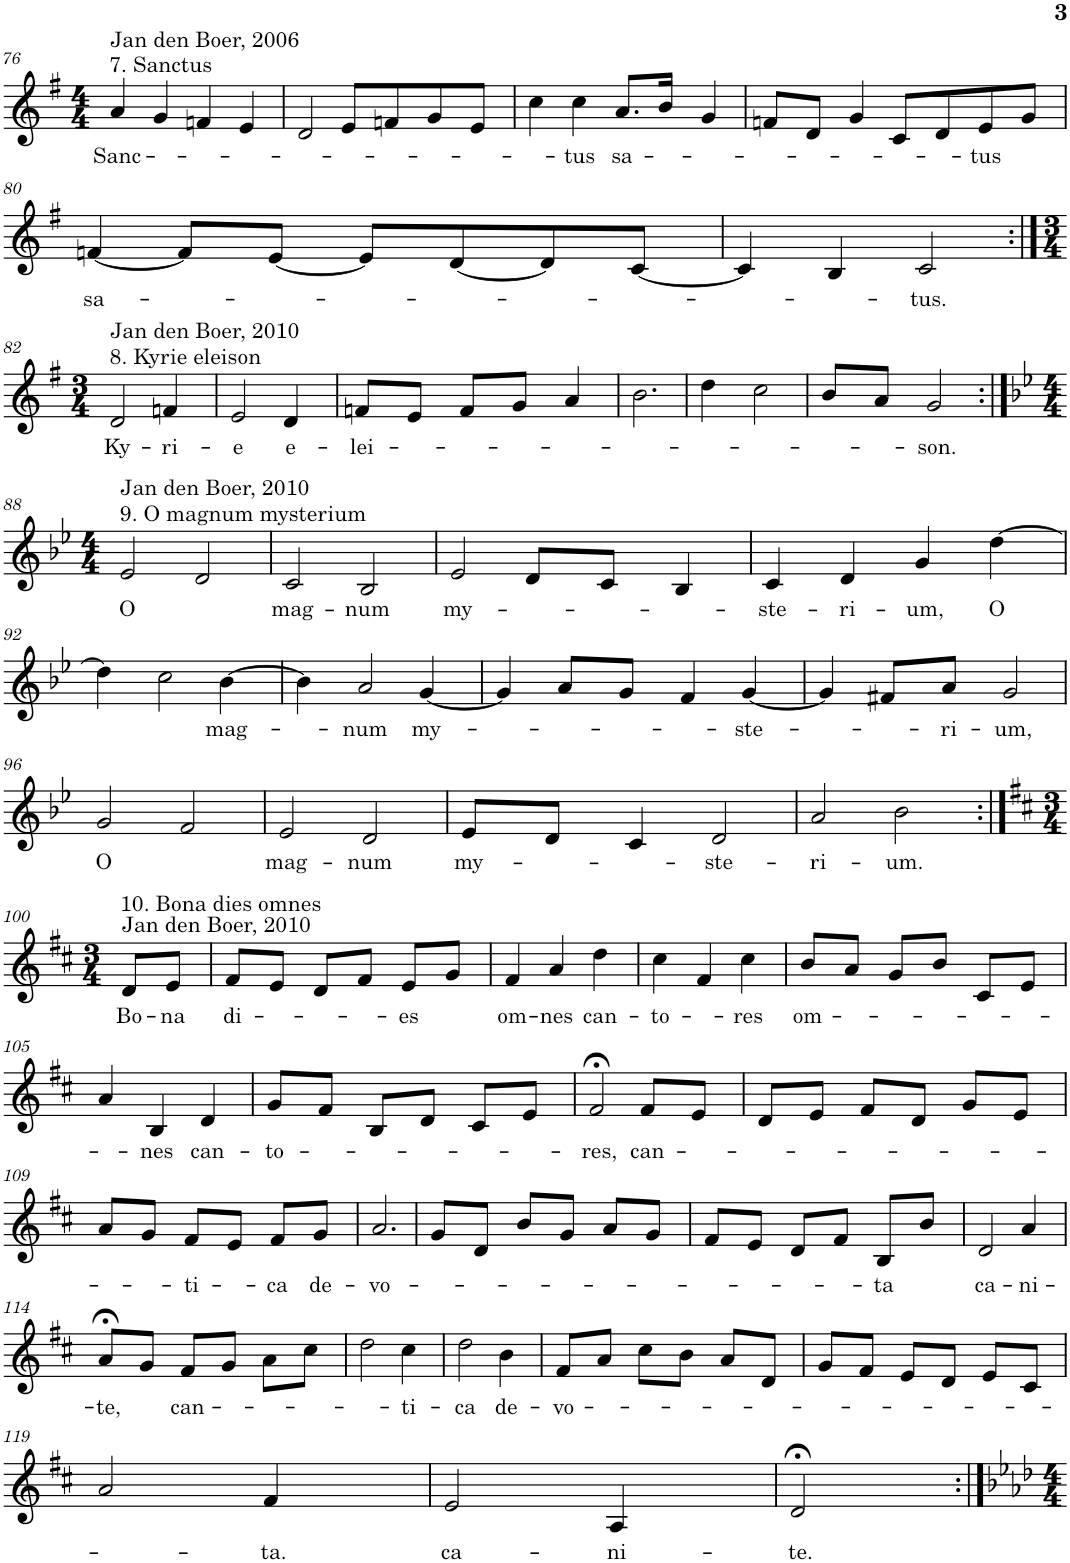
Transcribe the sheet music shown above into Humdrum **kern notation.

**kern	**text
*part1	*part1
*staff1	*staff1
*I"unbenannt1	*
!!LO:PB:g=z
*clefG2	*
*k[f#]	*
*M4/4	*
=76	=76
!LO:TX:a:t=7. Sanctus	!
!LO:TX:a:t=Jan den Boer, 2006	!
!	!LO:LY:b
4a/	Sanc-
4g/	.
4fn/	.
4e/	.
=77	=77
2d/	.
8e/L	.
8fn/	.
8g/	.
8e/J	.
=78	=78
4cc\	.
!	!LO:LY:b
4cc\	tus
!	!LO:LY:b
8.a/L	sa-
16b/Jk	.
4g/	.
=79	=79
8fn/L	.
8d/J	.
4g/	.
8c/L	.
8d/	.
!	!LO:LY:b
8e/	tus
8g/J	.
!!LO:LB:g=z
=80	=80
!	!LO:LY:b
[4fn/	sa-
8f/L]	.
[8e/J	.
8e/L]	.
[8d/	.
8d/]	.
[8c/J	.
=81	=81
4c/]	.
4B/	.
!	!LO:LY:b
2c/	tus.
!!LO:LB:g=z
=82:|!	=82:|!
*M3/4	*
!LO:TX:a:t=8. Kyrie eleison	!
!LO:TX:a:t=Jan den Boer, 2010	!
!	!LO:LY:b
2d/	Ky-
!	!LO:LY:b
4fn/	ri-
=83	=83
!	!LO:LY:b
2e/	e
!	!LO:LY:b
4d/	e-
=84	=84
!	!LO:LY:b
8fn/L	lei-
8e/J	.
8f/L	.
8g/J	.
4a/	.
=85	=85
2.b\	.
=86	=86
4dd\	.
2cc\	.
=87	=87
8b/L	.
8a/J	.
!	!LO:LY:b
2g/	son.
!!LO:LB:g=z
=88:|!	=88:|!
*k[b-e-]	*
*M4/4	*
!LO:TX:a:t=9. O magnum mysterium	!
!LO:TX:a:t=Jan den Boer, 2010	!
!	!LO:LY:b
2e-/	O
2d/	.
=89	=89
!	!LO:LY:b
2c/	mag-
!	!LO:LY:b
2B-/	num
=90	=90
!	!LO:LY:b
2e-/	my-
8d/L	.
8c/J	.
4B-/	.
=91	=91
!	!LO:LY:b
4c/	ste-
!	!LO:LY:b
4d/	ri-
!	!LO:LY:b
4g/	um,
!	!LO:LY:b
[4dd\	O
!!LO:LB:g=z
=92	=92
4dd\]	.
2cc\	.
!	!LO:LY:b
[4b-\	mag-
=93	=93
4b-\]	.
!	!LO:LY:b
2a/	num
!	!LO:LY:b
[4g/	my-
=94	=94
4g/]	.
8a/L	.
8g/J	.
4f/	.
!	!LO:LY:b
[4g/	ste-
=95	=95
4g/]	.
8f#X/L	.
!	!LO:LY:b
8a/J	ri-
!	!LO:LY:b
2g/	um,
!!LO:LB:g=z
=96	=96
!	!LO:LY:b
2g/	O
2f/	.
=97	=97
!	!LO:LY:b
2e-/	mag-
!	!LO:LY:b
2d/	num
=98	=98
!	!LO:LY:b
8e-/L	my-
8d/J	.
4c/	.
!	!LO:LY:b
2d/	ste-
=99	=99
!	!LO:LY:b
2a/	ri-
!	!LO:LY:b
2b-\	um.
!!LO:LB:g=z
=100:|!	=100:|!
*k[f#c#]	*
*M3/4	*
!LO:TX:a:t=Jan den Boer, 2010	!
!LO:TX:a:t=10. Bona dies omnes	!
!	!LO:LY:b
8d/L	Bo-
!	!LO:LY:b
8e/J	na
=101	=101
!	!LO:LY:b
8f#/L	di-
8e/J	.
8d/L	.
8f#/J	.
!	!LO:LY:b
8e/L	es
8g/J	.
=102	=102
!	!LO:LY:b
4f#/	om-
!	!LO:LY:b
4a/	nes
!	!LO:LY:b
4dd\	can-
=103	=103
!	!LO:LY:b
4cc#\	to-
4f#/	.
!	!LO:LY:b
4cc#\	res
=104	=104
!	!LO:LY:b
8b/L	om-
8a/J	.
8g/L	.
8b/J	.
8c#/L	.
8e/J	.
!!LO:LB:g=z
=105	=105
4a/	.
!	!LO:LY:b
4B/	nes
!	!LO:LY:b
4d/	can-
=106	=106
!	!LO:LY:b
8g/L	to-
8f#/J	.
8B/L	.
8d/J	.
8c#/L	.
8e/J	.
=107	=107
!	!LO:LY:b
2f#>/	res,
!	!LO:LY:b
8f#/L	can-
8e/J	.
=108	=108
8d/L	.
8e/J	.
8f#/L	.
8d/J	.
8g/L	.
8e/J	.
!!LO:LB:g=z
=109	=109
8a/L	.
8g/J	.
!	!LO:LY:b
8f#/L	ti-
8e/J	.
!	!LO:LY:b
8f#/L	ca
!	!LO:LY:b
8g/J	de-
=110	=110
!	!LO:LY:b
2.a/	vo-
=111	=111
8g/L	.
8d/J	.
8b/L	.
8g/J	.
8a/L	.
8g/J	.
=112	=112
8f#/L	.
8e/J	.
8d/L	.
8f#/J	.
!	!LO:LY:b
8B/L	ta
8b/J	.
=113	=113
!	!LO:LY:b
2d/	ca-
!	!LO:LY:b
4a/	ni-
!!LO:LB:g=z
=114	=114
!	!LO:LY:b
8a>/L	te,
8g/J	.
!	!LO:LY:b
8f#/L	can-
8g/J	.
8a\L	.
8cc#\J	.
=115	=115
2dd\	.
!	!LO:LY:b
4cc#\	ti-
=116	=116
!	!LO:LY:b
2dd\	ca
!	!LO:LY:b
4b\	de-
=117	=117
!	!LO:LY:b
8f#/L	vo-
8a/J	.
8cc#\L	.
8b\J	.
8a/L	.
8d/J	.
=118	=118
8g/L	.
8f#/J	.
8e/L	.
8d/J	.
8e/L	.
8c#/J	.
!!LO:LB:g=z
=119	=119
2a/	.
!	!LO:LY:b
4f#/	ta.
=120	=120
!	!LO:LY:b
2e/	ca-
!	!LO:LY:b
4A/	ni-
=121	=121
!	!LO:LY:b
2d>/	te.
=:|!	=:|!
*-	*-
